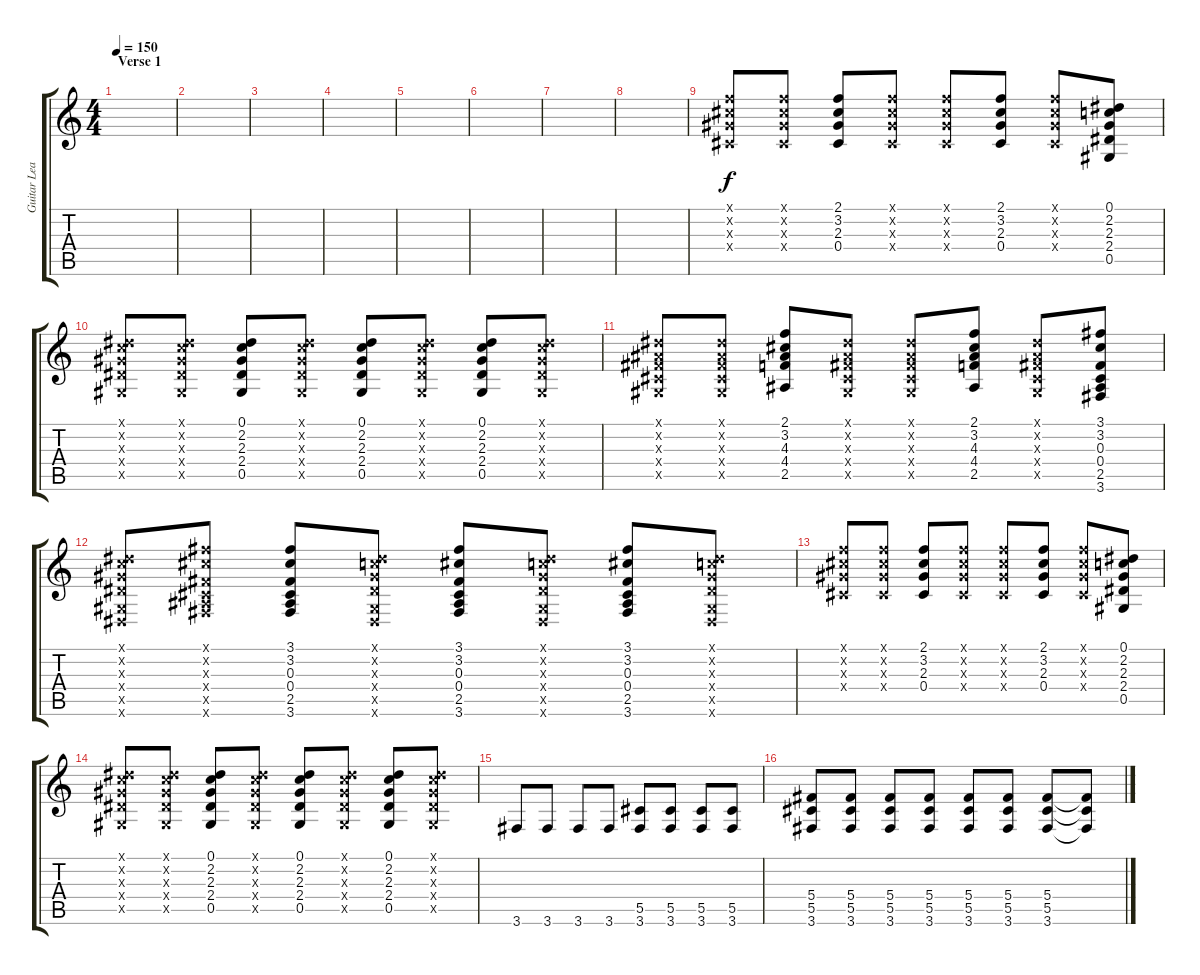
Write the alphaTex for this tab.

\track ("Guitar Lead" "Guitar Lea") {instrument overdrivenguitar}
\staff {score tabs}
\tuning (Eb4 Bb3 Gb3 Db3 Ab2 Eb2) {hide}
\ts (4 4)
\section ("" "Verse 1")
\tempo 150
\clef g2
\ks c
|
|
|
|
|
|
|
|
(2.1{x} 3.2{x} 2.3{x} 0.4{x}).8 (2.1{x} 3.2{x} 2.3{x} 0.4{x}).8 (2.1 3.2 2.3 0.4).8 (2.1{x} 3.2{x} 2.3{x} 0.4{x}).8 (2.1{x} 3.2{x} 2.3{x} 0.4{x}).8 (2.1 3.2 2.3 0.4).8 (2.1{x} 3.2{x} 2.3{x} 0.4{x}).8 (0.1 2.2 2.3 2.4 0.5).8 |
(0.1{x} 2.2{x} 2.3{x} 2.4{x} 0.5{x}).8 (0.1{x} 2.2{x} 2.3{x} 2.4{x} 0.5{x}).8 (0.1 2.2 2.3 2.4 0.5).8 (0.1{x} 2.2{x} 2.3{x} 2.4{x} 0.5{x}).8 (0.1 2.2 2.3 2.4 0.5).8 (0.1{x} 2.2{x} 2.3{x} 2.4{x} 0.5{x}).8 (0.1 2.2 2.3 2.4 0.5).8 (0.1{x} 2.2{x} 2.3{x} 2.4{x} 0.5{x}).8 |
(0.1{x} 0.2{x} 0.3{x} 0.4{x} 0.5{x}).8 (0.1{x} 0.2{x} 0.3{x} 0.4{x} 0.5{x}).8 (2.1 3.2 4.3 4.4 2.5).8 (0.1{x} 0.2{x} 0.3{x} 0.4{x} 0.5{x}).8 (0.1{x} 0.2{x} 0.3{x} 0.4{x} 0.5{x}).8 (2.1 3.2 4.3 4.4 2.5).8 (0.1{x} 0.2{x} 0.3{x} 0.4{x} 0.5{x}).8 (3.1 3.2 0.3 0.4 2.5 3.6).8 |
(0.1{x} 2.2{x} 2.3{x} 2.4{x} 0.5{x} 0.6{x}).8 (3.1{x} 3.2{x} 0.3{x} 0.4{x} 2.5{x} 3.6{x}).8 (3.1 3.2 0.3 0.4 2.5 3.6).8 (0.1{x} 2.2{x} 2.3{x} 2.4{x} 0.5{x} 0.6{x}).8 (3.1 3.2 0.3 0.4 2.5 3.6).8 (0.1{x} 2.2{x} 2.3{x} 2.4{x} 0.5{x} 0.6{x}).8 (3.1 3.2 0.3 0.4 2.5 3.6).8 (0.1{x} 2.2{x} 2.3{x} 2.4{x} 0.5{x} 0.6{x}).8 |
(2.1{x} 3.2{x} 2.3{x} 0.4{x}).8 (2.1{x} 3.2{x} 2.3{x} 0.4{x}).8 (2.1 3.2 2.3 0.4).8 (2.1{x} 3.2{x} 2.3{x} 0.4{x}).8 (2.1{x} 3.2{x} 2.3{x} 0.4{x}).8 (2.1 3.2 2.3 0.4).8 (2.1{x} 3.2{x} 2.3{x} 0.4{x}).8 (0.1 2.2 2.3 2.4 0.5).8 |
(0.1{x} 2.2{x} 2.3{x} 2.4{x} 0.5{x}).8 (0.1{x} 2.2{x} 2.3{x} 2.4{x} 0.5{x}).8 (0.1 2.2 2.3 2.4 0.5).8 (0.1{x} 2.2{x} 2.3{x} 2.4{x} 0.5{x}).8 (0.1 2.2 2.3 2.4 0.5).8 (0.1{x} 2.2{x} 2.3{x} 2.4{x} 0.5{x}).8 (0.1 2.2 2.3 2.4 0.5).8 (0.1{x} 2.2{x} 2.3{x} 2.4{x} 0.5{x}).8 |
3.6.8 3.6.8 3.6.8 3.6.8 (5.5 3.6).8 (5.5 3.6).8 (5.5 3.6).8 (5.5 3.6).8 |
(5.4 5.5 3.6).8 (5.4 5.5 3.6).8 (5.4 5.5 3.6).8 (5.4 5.5 3.6).8 (5.4 5.5 3.6).8 (5.4 5.5 3.6).8 (5.4 5.5 3.6).8 (5.4{t} 5.5{t} 3.6{t}).8
